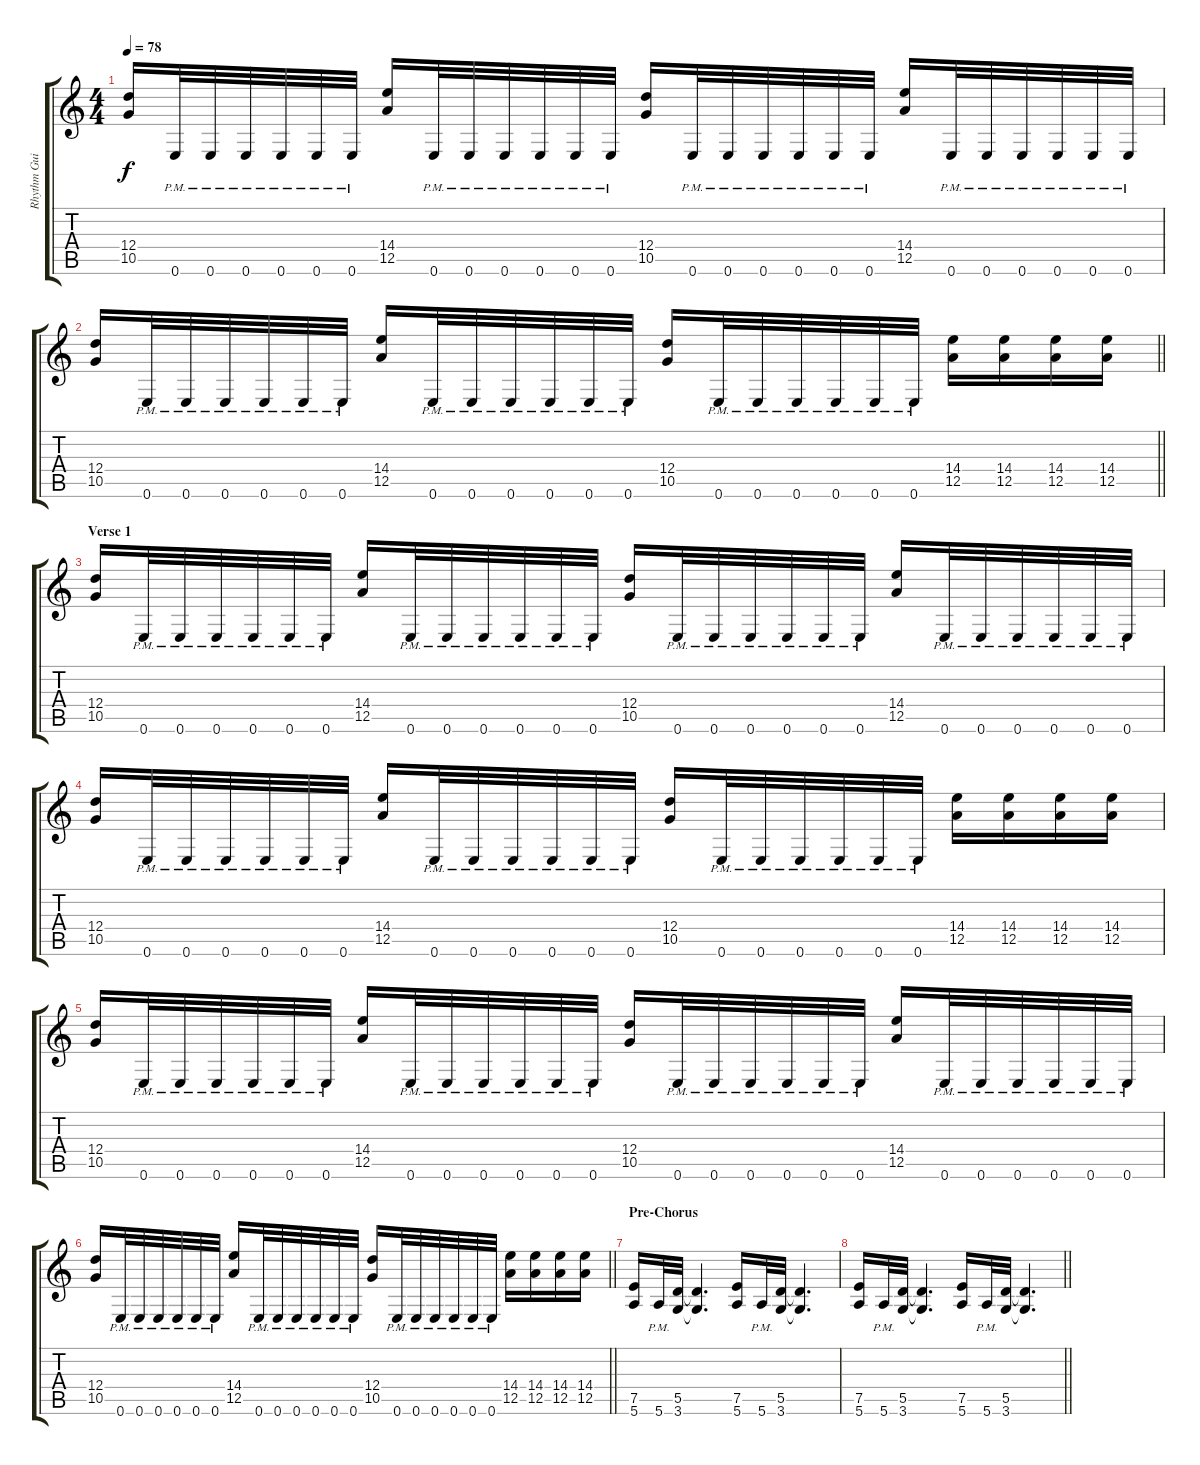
\track ("Rhythm Guitar" "Rhythm Gui") {instrument distortionguitar}
\staff {score tabs}
\tuning (E4 B3 G3 D3 A2 E2) {hide}
\ts (4 4)
\tempo 78
\clef g2
\ks c
(12.4 10.5).16{dy f} 0.6{pm}.32 0.6{pm}.32 0.6{pm}.32 0.6{pm}.32 0.6{pm}.32 0.6{pm}.32 (14.4 12.5).16 0.6{pm}.32 0.6{pm}.32 0.6{pm}.32 0.6{pm}.32 0.6{pm}.32 0.6{pm}.32 (12.4 10.5).16 0.6{pm}.32 0.6{pm}.32 0.6{pm}.32 0.6{pm}.32 0.6{pm}.32 0.6{pm}.32 (14.4 12.5).16 0.6{pm}.32 0.6{pm}.32 0.6{pm}.32 0.6{pm}.32 0.6{pm}.32 0.6{pm}.32 |
\barLineRight lightlight
(12.4 10.5).16 0.6{pm}.32 0.6{pm}.32 0.6{pm}.32 0.6{pm}.32 0.6{pm}.32 0.6{pm}.32 (14.4 12.5).16 0.6{pm}.32 0.6{pm}.32 0.6{pm}.32 0.6{pm}.32 0.6{pm}.32 0.6{pm}.32 (12.4 10.5).16 0.6{pm}.32 0.6{pm}.32 0.6{pm}.32 0.6{pm}.32 0.6{pm}.32 0.6{pm}.32 (14.4 12.5).16 (14.4 12.5).16 (14.4 12.5).16 (14.4 12.5).16 |
\section ("" "Verse 1")
(12.4 10.5).16 0.6{pm}.32 0.6{pm}.32 0.6{pm}.32 0.6{pm}.32 0.6{pm}.32 0.6{pm}.32 (14.4 12.5).16 0.6{pm}.32 0.6{pm}.32 0.6{pm}.32 0.6{pm}.32 0.6{pm}.32 0.6{pm}.32 (12.4 10.5).16 0.6{pm}.32 0.6{pm}.32 0.6{pm}.32 0.6{pm}.32 0.6{pm}.32 0.6{pm}.32 (14.4 12.5).16 0.6{pm}.32 0.6{pm}.32 0.6{pm}.32 0.6{pm}.32 0.6{pm}.32 0.6{pm}.32 |
(12.4 10.5).16 0.6{pm}.32 0.6{pm}.32 0.6{pm}.32 0.6{pm}.32 0.6{pm}.32 0.6{pm}.32 (14.4 12.5).16 0.6{pm}.32 0.6{pm}.32 0.6{pm}.32 0.6{pm}.32 0.6{pm}.32 0.6{pm}.32 (12.4 10.5).16 0.6{pm}.32 0.6{pm}.32 0.6{pm}.32 0.6{pm}.32 0.6{pm}.32 0.6{pm}.32 (14.4 12.5).16 (14.4 12.5).16 (14.4 12.5).16 (14.4 12.5).16 |
(12.4 10.5).16 0.6{pm}.32 0.6{pm}.32 0.6{pm}.32 0.6{pm}.32 0.6{pm}.32 0.6{pm}.32 (14.4 12.5).16 0.6{pm}.32 0.6{pm}.32 0.6{pm}.32 0.6{pm}.32 0.6{pm}.32 0.6{pm}.32 (12.4 10.5).16 0.6{pm}.32 0.6{pm}.32 0.6{pm}.32 0.6{pm}.32 0.6{pm}.32 0.6{pm}.32 (14.4 12.5).16 0.6{pm}.32 0.6{pm}.32 0.6{pm}.32 0.6{pm}.32 0.6{pm}.32 0.6{pm}.32 |
\barLineRight lightlight
(12.4 10.5).16 0.6{pm}.32 0.6{pm}.32 0.6{pm}.32 0.6{pm}.32 0.6{pm}.32 0.6{pm}.32 (14.4 12.5).16 0.6{pm}.32 0.6{pm}.32 0.6{pm}.32 0.6{pm}.32 0.6{pm}.32 0.6{pm}.32 (12.4 10.5).16 0.6{pm}.32 0.6{pm}.32 0.6{pm}.32 0.6{pm}.32 0.6{pm}.32 0.6{pm}.32 (14.4 12.5).16 (14.4 12.5).16 (14.4 12.5).16 (14.4 12.5).16 |
\section ("" "Pre-Chorus")
(7.5 5.6).16 5.6{pm}.32 (5.5 3.6).32 (5.5{t} 3.6{t}).4{d} (7.5 5.6).16 5.6{pm}.32 (5.5 3.6).32 (5.5{t} 3.6{t}).4{d} |
\barLineRight lightlight
(7.5 5.6).16 5.6{pm}.32 (5.5 3.6).32 (5.5{t} 3.6{t}).4{d} (7.5 5.6).16 5.6{pm}.32 (5.5 3.6).32 (5.5{t} 3.6{t}).4{d}
